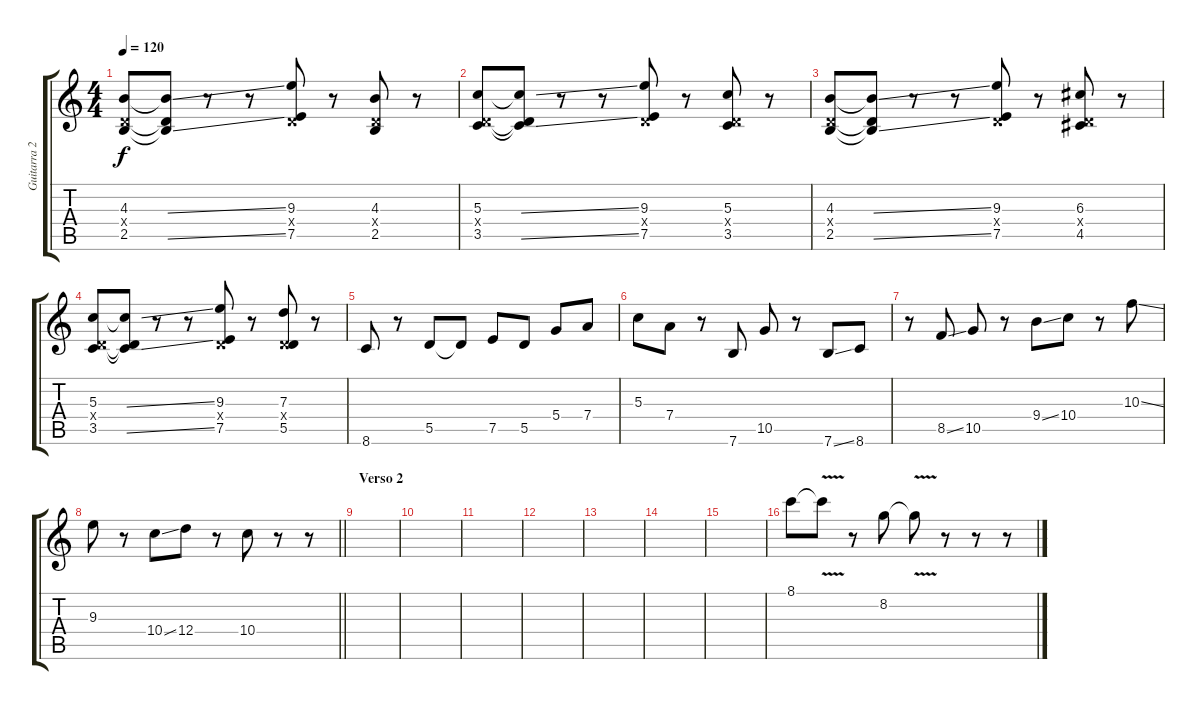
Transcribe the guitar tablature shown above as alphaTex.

\track ("Guitarra 2" "Guitarra 2") {instrument distortionguitar}
\staff {score tabs}
\tuning (E4 B3 G3 D3 A2 E2) {hide}
\ts (4 4)
\tempo 120
\clef g2
\ks c
(4.3 0.4{x} 2.5).8{dy f} (4.3{ss t} 0.4{t} 2.5{ss t}).8 r.8 r.8 (9.3 0.4{x} 7.5).8 r.8 (4.3 0.4{x} 2.5).8 r.8 |
(5.3 0.4{x} 3.5).8 (5.3{ss t} 0.4{t} 3.5{ss t}).8 r.8 r.8 (9.3 0.4{x} 7.5).8 r.8 (5.3 0.4{x} 3.5).8 r.8 |
(4.3 0.4{x} 2.5).8 (4.3{ss t} 0.4{t} 2.5{ss t}).8 r.8 r.8 (9.3 0.4{x} 7.5).8 r.8 (6.3 0.4{x} 4.5).8 r.8 |
(5.3 0.4{x} 3.5).8 (5.3{ss t} 0.4{t} 3.5{ss t}).8 r.8 r.8 (9.3 0.4{x} 7.5).8 r.8 (7.3 0.4{x} 5.5).8 r.8 |
8.6.8 r.8 5.5.8 5.5{t}.8 7.5.8 5.5.8 5.4.8 7.4.8 |
5.3.8 7.4.8 r.8 7.6.8 10.5.8 r.8 7.6{ss}.8 8.6.8 |
r.8 8.5{ss}.8 10.5.8 r.8 9.4{ss}.8 10.4.8 r.8 10.3{ss}.8 |
\barLineRight lightlight
9.3.8 r.8 10.4{ss}.8 12.4.8 r.8 10.4.8 r.8 r.8 |
\section ("" "Verso 2")
|
|
|
|
|
|
|
8.1.8 8.1{v t}.8 r.8 8.2.8 8.2{v t}.8 r.8 r.8 r.8
